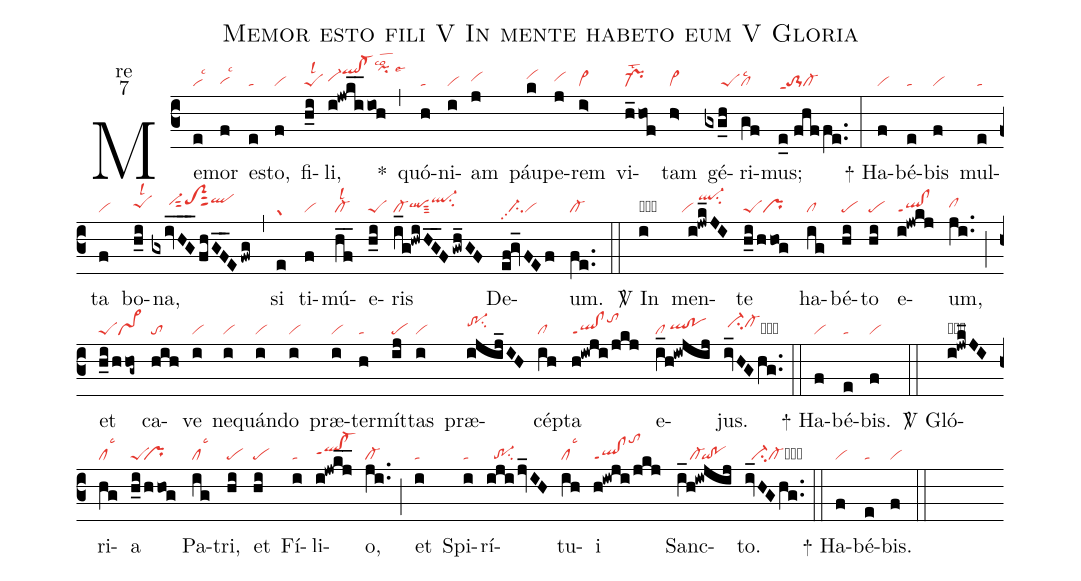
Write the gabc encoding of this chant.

name:Memor esto fili V In mente habeto eum V Gloria;
office-part:re;
mode:7;
nabc-lines:1;
%%
(c3) Me(e|vilsc3)mor(f|vihglsc3) es(e|ta)to,(f|vi) fi(h_i|peSlsl2)li,(i!jwki__ioh|vi-hhqlhk!cl-hkpihllsco2lse6) <sp>*</sp>(,) quó(h|ta)ni(i|vi)am(j|vihh) páu(k|vihi)pe(j|vihh)rem(i>|vi>) vi(h_hof|pr-lst2)tam(h>|vi>) gé(gxg_h|/////peS)ri(gf|cllsc2)mus;(e_0//fhf/fe..|to-1ppt1cl-) (:)

<sp>+</sp> Ha(f|vi)bé(e|ta)bis(f|vi) mul(e|ta)ta(f|vi) bo(h_i|peShhlsl2)na,(gxivHG___fhGF__E/fwg|/////vi-hisut2toS2hisut2qlhj) (,) si(e|gr) ti(f|vi)mú(hf__|cl-lsl2)e(h_i|peS)ris(i_g!hwiHG__F/gwh_GF|cl-qlhhsut3ql-hjsu2) De(ef!gv_FEf|//ci-pp2vi)um.(fe..|cl-) (::)

<sp>V/</sp> In(i|obvi) men(i!jwk_JI|``vi/ql-hksu2)te(h_i/hhog|peSpr) ha(ig|cl)bé(hi|pe)to(hi|pe) e(i!jwkj|ql!clppt1)um,(ji..|clhh) (;) et(h_i/hhog~|peSvs>) ca(hih|to)ve(i|vi) ne(i|vi)quán(i|vi)do(i|vi) præ(i|vi)ter(h|ta)mít(ij|pe)tas(i|vi) præ(ijij_IH|tr-1hisu2)cép(ih|cl)ta(h!iwji/jkj|ql!clppt1tohk) e(i_h!iwjij|cl/qlhh!pohh)jus.(iv_HGhg..|/ci-hicl-hicb) (::)

<sp>+</sp> Ha(f|vi)bé(e|ta)bis.(f|vi) (::)

<sp>V/</sp> Gló(i!jwk_JI|obql-hjppt1su2)ri(hg|cllsc3)a(h_i/hhog|peS``pr) Pa(ig|cllsc3)tri,(hi|pe) et(hi|pe) Fí(i|ta)li(i!jwkj__|qlhh!cl-hhppt1)o,(ji..|cl-) (;) et(i|ta) Spi(i|ta)rí(ijijv_IH|//tr-1su2)tu(ih|cllsc3)i(h!iwji/jkj|ql!clppt1tohm) Sanc(i_h!iwjij|////cl-`qi!po)to.(iv_HGhg..|//ci-cl-cb) (::)

<sp>+</sp> Ha(f|vi)bé(e|ta)bis.(f|vi) (::)
